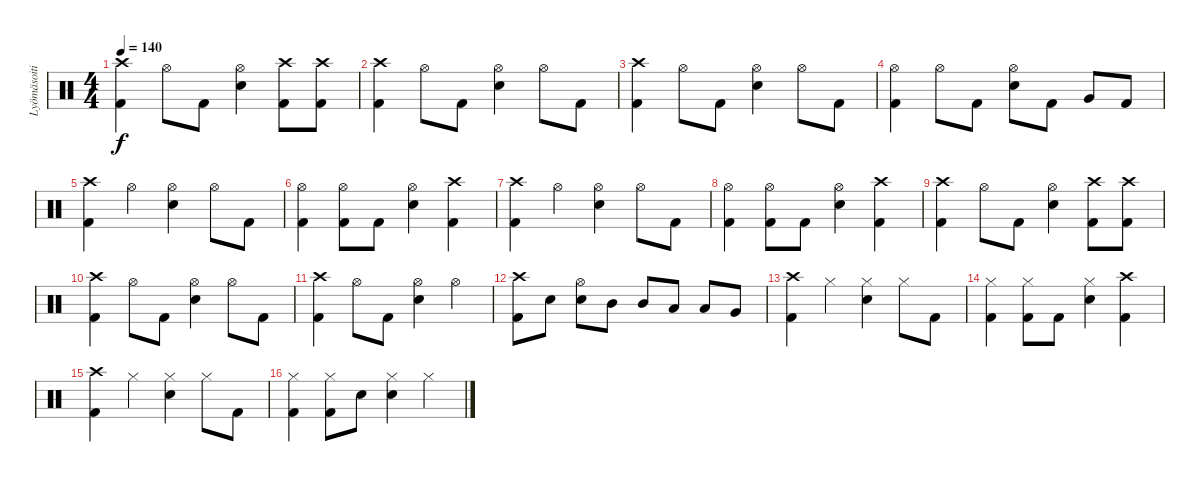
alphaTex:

\track ("Lyömäsoitin" "Lyömäsoiti") {instrument percussion}
\staff {score}
\articulation defaults
\ts (4 4)
\tempo 140
\clef neutral
\ks c
("Crash high (hit)" "Kick (hit) 2").4{dy f} "Hi-Hat (open)".8 "Kick (hit) 2".8 ("Hi-Hat (open)" "Electric Snare (hit)").4 ("Crash high (hit)" "Kick (hit) 2").8 ("Crash high (hit)" "Kick (hit) 2").8 |
("Crash high (hit)" "Kick (hit) 2").4 "Hi-Hat (open)".8 "Kick (hit) 2".8 ("Hi-Hat (open)" "Electric Snare (hit)").4 "Hi-Hat (open)".8 "Kick (hit) 2".8 |
("Crash high (hit)" "Kick (hit) 2").4 "Hi-Hat (open)".8 "Kick (hit) 2".8 ("Hi-Hat (open)" "Electric Snare (hit)").4 "Hi-Hat (open)".8 "Kick (hit) 2".8 |
("Hi-Hat (open)" "Kick (hit) 2").4 "Hi-Hat (open)".8 "Kick (hit) 2".8 ("Hi-Hat (open)" "Electric Snare (hit)").8 "Kick (hit) 2".8 "Very Low Tom (hit)".8 "Kick (hit) 2".8 |
("Crash high (hit)" "Kick (hit) 2").4 "Hi-Hat (open)".4 ("Hi-Hat (open)" "Electric Snare (hit)").4 "Hi-Hat (open)".8 "Kick (hit) 2".8 |
("Hi-Hat (open)" "Kick (hit) 2").4 ("Hi-Hat (open)" "Kick (hit) 2").8 "Kick (hit) 2".8 ("Hi-Hat (open)" "Electric Snare (hit)").4 ("Crash high (hit)" "Kick (hit) 2").4 |
("Crash high (hit)" "Kick (hit) 2").4 "Hi-Hat (open)".4 ("Hi-Hat (open)" "Electric Snare (hit)").4 "Hi-Hat (open)".8 "Kick (hit) 2".8 |
("Hi-Hat (open)" "Kick (hit) 2").4 ("Hi-Hat (open)" "Kick (hit) 2").8 "Kick (hit) 2".8 ("Hi-Hat (open)" "Electric Snare (hit)").4 ("Crash high (hit)" "Kick (hit) 2").4 |
("Crash high (hit)" "Kick (hit) 2").4 "Hi-Hat (open)".8 "Kick (hit) 2".8 ("Hi-Hat (open)" "Electric Snare (hit)").4 ("Crash high (hit)" "Kick (hit) 2").8 ("Crash high (hit)" "Kick (hit) 2").8 |
("Crash high (hit)" "Kick (hit) 2").4 "Hi-Hat (open)".8 "Kick (hit) 2".8 ("Hi-Hat (open)" "Electric Snare (hit)").4 "Hi-Hat (open)".8 "Kick (hit) 2".8 |
("Crash high (hit)" "Kick (hit) 2").4 "Hi-Hat (open)".8 "Kick (hit) 2".8 ("Hi-Hat (open)" "Electric Snare (hit)").4 "Hi-Hat (open)".4 |
("Crash high (hit)" "Kick (hit) 2").8 "Electric Snare (hit)".8 ("Hi-Hat (open)" "Electric Snare (hit)").8 "Mid Tom (hit)".8 "Mid Tom (hit)".8 "Low Tom (hit)".8 "Low Tom (hit)".8 "Very Low Tom (hit)".8 |
("Crash high (hit)" "Kick (hit) 2").4 "Hi-Hat (closed)".4 ("Hi-Hat (closed)" "Electric Snare (hit)").4 "Hi-Hat (closed)".8 "Kick (hit) 2".8 |
("Hi-Hat (closed)" "Kick (hit) 2").4 ("Hi-Hat (closed)" "Kick (hit) 2").8 "Kick (hit) 2".8 ("Hi-Hat (closed)" "Electric Snare (hit)").4 ("Crash high (hit)" "Kick (hit) 2").4 |
("Crash high (hit)" "Kick (hit) 2").4 "Hi-Hat (closed)".4 ("Hi-Hat (closed)" "Electric Snare (hit)").4 "Hi-Hat (closed)".8 "Kick (hit) 2".8 |
("Hi-Hat (closed)" "Kick (hit) 2").4 ("Hi-Hat (closed)" "Kick (hit) 2").8 "Snare (hit)".8 ("Hi-Hat (closed)" "Electric Snare (hit)").4 "Hi-Hat (closed)".4
